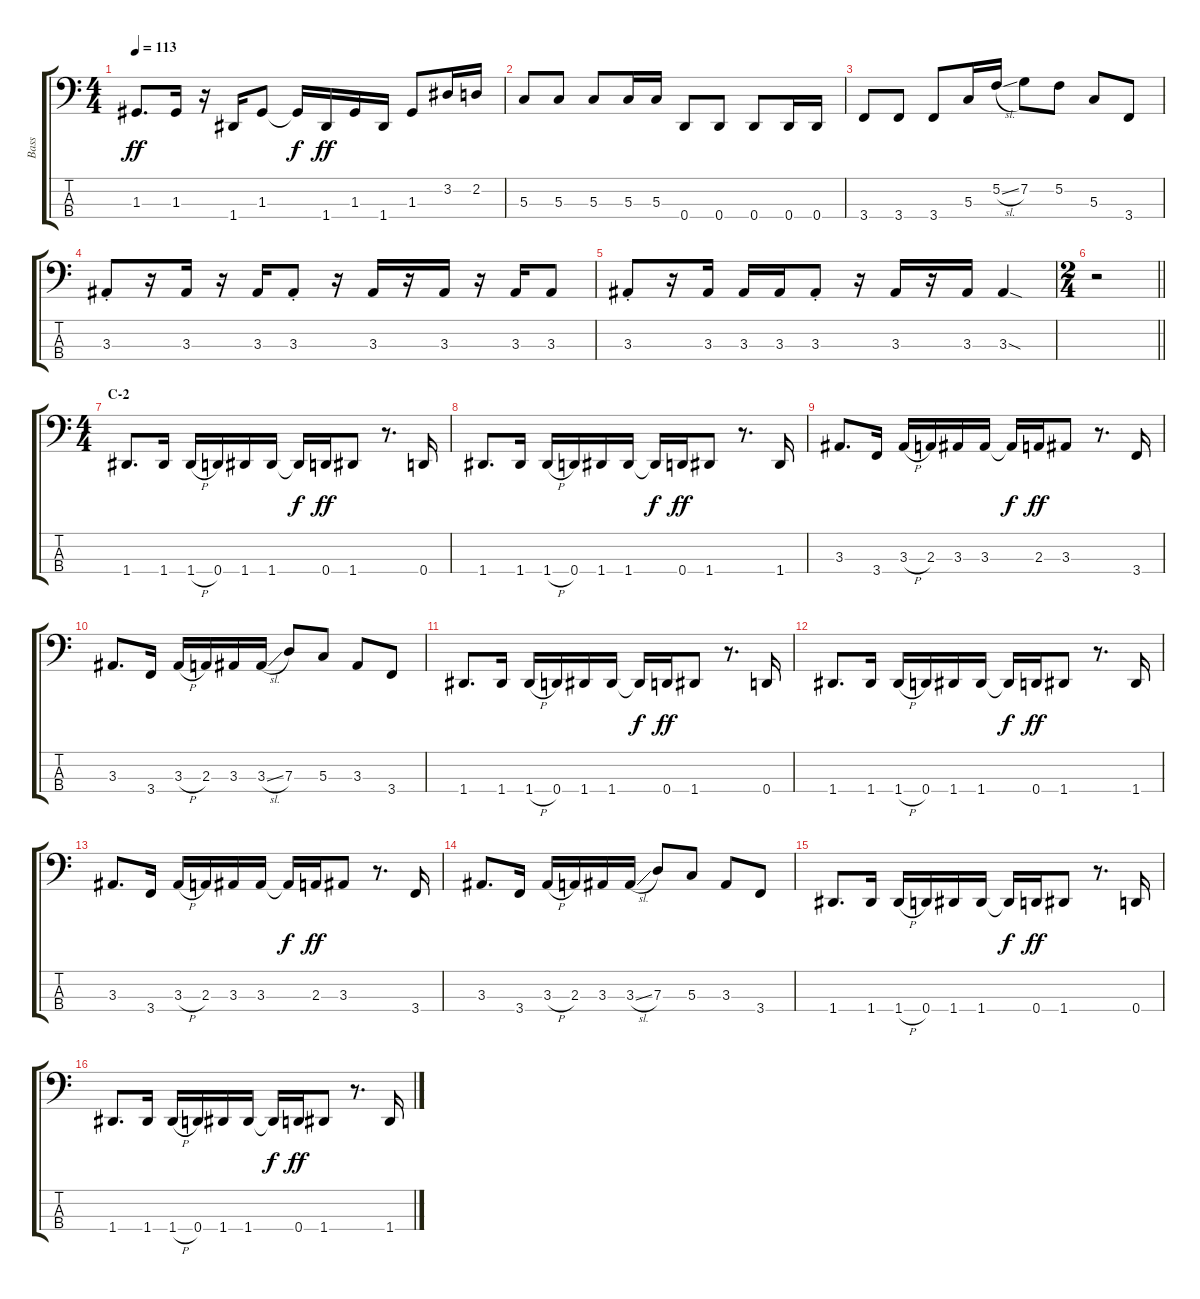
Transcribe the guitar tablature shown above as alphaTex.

\track ("Bass" "Bass") {instrument electricbasspick}
\staff {score tabs}
\tuning (F2 C2 G1 D1) {hide}
\ts (4 4)
\tempo 113
\clef f4
\ks c
1.3.8{d dy ff} 1.3.16 r.16 1.4.16 1.3.8 1.3{t}.16{dy f} 1.4.16{dy ff} 1.3.16 1.4.16 1.3.8 3.2.16 2.2.16 |
5.3.8 5.3.8 5.3.8 5.3.16 5.3.16 0.4.8 0.4.8 0.4.8 0.4.16 0.4.16 |
3.4.8 3.4.8 3.4.8 5.3.16 5.2{sl}.16 7.2.8 5.2.8 5.3.8 3.4.8 |
3.3{st}.8 r.16 3.3.16 r.16 3.3.16 3.3{st}.8 r.16 3.3.16 r.16 3.3.16 r.16 3.3.16 3.3.8 |
3.3{st}.8 r.16 3.3.16 3.3.16 3.3.16 3.3{st}.8 r.16 3.3.16 r.16 3.3.16 3.3{sod}.4 |
\ts (2 4)
\barLineRight lightlight
r.2 |
\ts (4 4)
\section ("" "C-2")
1.4.8{d} 1.4.16 1.4{h}.16 0.4.16 1.4.16 1.4.16 1.4{t}.16{dy f} 0.4.16{dy ff} 1.4.8 r.8{d} 0.4.16 |
1.4.8{d} 1.4.16 1.4{h}.16 0.4.16 1.4.16 1.4.16 1.4{t}.16{dy f} 0.4.16{dy ff} 1.4.8 r.8{d} 1.4.16 |
3.3.8{d} 3.4.16 3.3{h}.16 2.3.16 3.3.16 3.3.16 3.3{t}.16{dy f} 2.3.16{dy ff} 3.3.8 r.8{d} 3.4.16 |
3.3.8{d} 3.4.16 3.3{h}.16 2.3.16 3.3.16 3.3{sl}.16 7.3.8 5.3.8 3.3.8 3.4.8 |
1.4.8{d} 1.4.16 1.4{h}.16 0.4.16 1.4.16 1.4.16 1.4{t}.16{dy f} 0.4.16{dy ff} 1.4.8 r.8{d} 0.4.16 |
1.4.8{d} 1.4.16 1.4{h}.16 0.4.16 1.4.16 1.4.16 1.4{t}.16{dy f} 0.4.16{dy ff} 1.4.8 r.8{d} 1.4.16 |
3.3.8{d} 3.4.16 3.3{h}.16 2.3.16 3.3.16 3.3.16 3.3{t}.16{dy f} 2.3.16{dy ff} 3.3.8 r.8{d} 3.4.16 |
3.3.8{d} 3.4.16 3.3{h}.16 2.3.16 3.3.16 3.3{sl}.16 7.3.8 5.3.8 3.3.8 3.4.8 |
1.4.8{d} 1.4.16 1.4{h}.16 0.4.16 1.4.16 1.4.16 1.4{t}.16{dy f} 0.4.16{dy ff} 1.4.8 r.8{d} 0.4.16 |
1.4.8{d} 1.4.16 1.4{h}.16 0.4.16 1.4.16 1.4.16 1.4{t}.16{dy f} 0.4.16{dy ff} 1.4.8 r.8{d} 1.4.16
